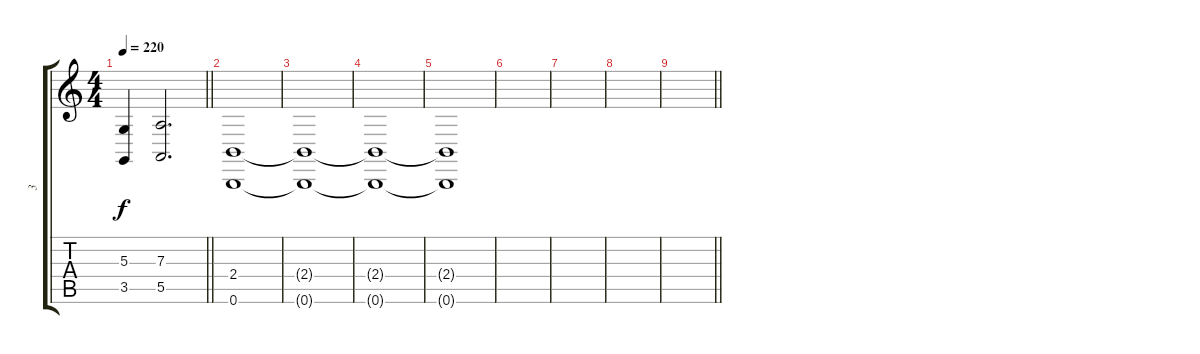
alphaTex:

\track ("3" "3") {instrument viola}
\staff {score tabs}
\tuning (B3 Gb3 D3 A2 E2 B1) {hide}
\ts (4 4)
\tempo 220
\clef g2
\barLineRight lightlight
\ks c
(5.3{t} 3.5{t}).4{dy f} (7.3 5.5).2{d} |
(2.4 0.6).1{volume 0} |
(2.4{t} 0.6{t}).1 |
(2.4{t} 0.6{t}).1 |
(2.4{t} 0.6{t}).1 |
|
|
|
\barLineRight lightlight
